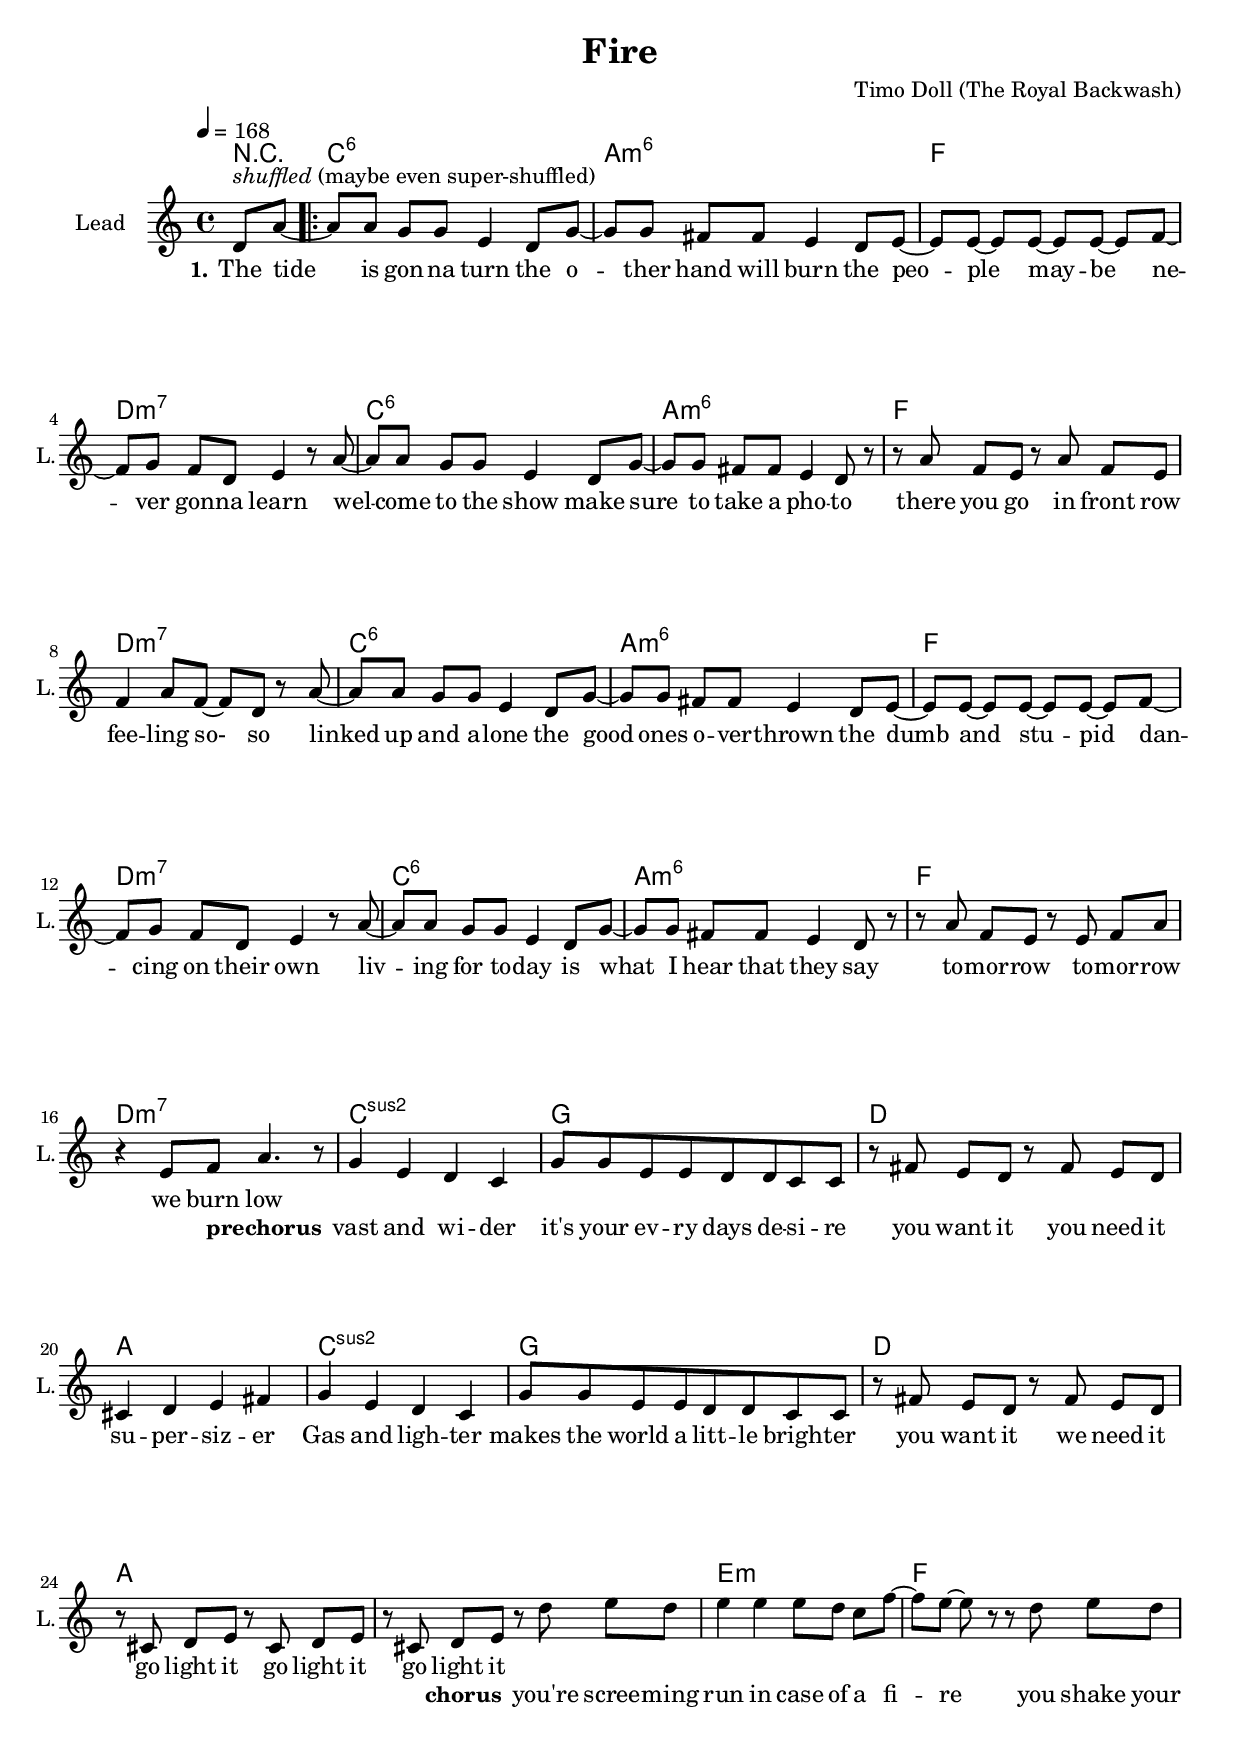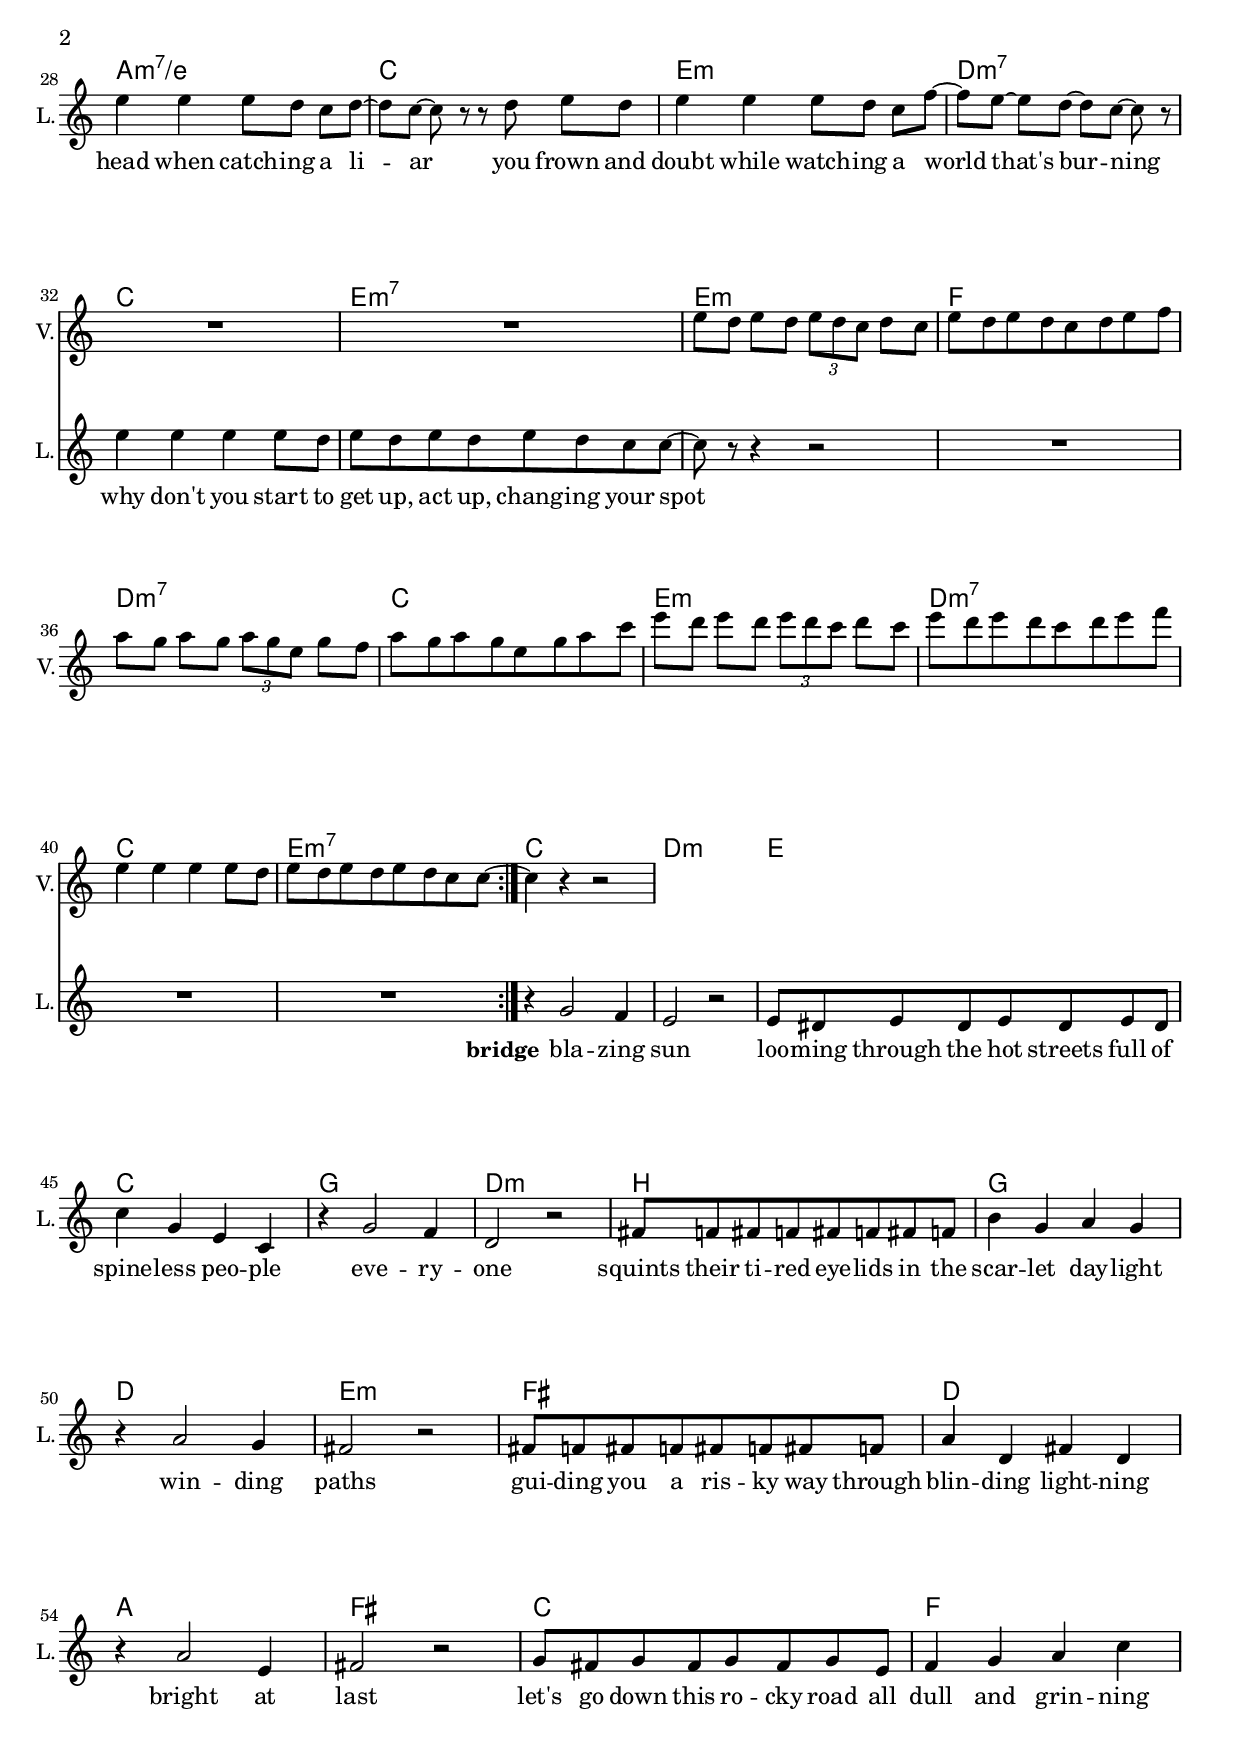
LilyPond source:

\version "2.16.2"

\include "swing.ly"

\header {
  title = "Fire"
  composer = "Timo Doll (The Royal Backwash)"

}

global = {
  \key c \major
  \time 4/4
  \tempo 4 = 168
}

harmonies = \chordmode {
  
  \germanChords
  r4
  \repeat unfold 4 {
    c1:6 a:m6 f d:m7
  }
  \repeat unfold 2 {
    c:sus2 g d a 
  }
  a
  
  e:m f a:m7/e c
  e:m d:m7 c e:m7
  e:m f d:m7 c
  e:m d:m7 c e:m7
  
  
  c d:m e c 
  g d:m b g%e:m
  d e:m fis d%g cis:5
  a fis c f
  

}

trumpetoneVerseMusic = \relative c'' {

}

trumpetonePreChorusMusic = \relative c'' {
}

trumpetoneChorusMusic = \relative c'' {
}

trumpetoneBridgeMusic = \relative c'' {
}

trumpettwoVerseMusic = \relative c'' {
}

trumpettwoPreChrousMusic = \relative c'' {

}

trumpettwoChorusMusic = \relative c'' {

}

leadMusicverse = \relative c''{
\partial 4 d,8^\markup { \italic shuffled (maybe even super-shuffled) } a'~
\bar ".|:" a a g g e4 d8 g~
g g fis fis e4 d8 e~
e e8~e e~e e~e f8~
f g f d e4 r8 a~
a a g g e4 d8 g~
g g fis fis e4 d8 r
r a' f e r a f e
f4 a8 f8~f d8 r a'~
a a g g e4 d8 g~
g g fis fis e4 d8 e~
e e8~e e~e e~e f8~
f g f d e4 r8 a~
a a g g e4 d8 g~
g g fis fis e4 d8 r
r a' f e r e f a
r4 e8 f a4. r8

}

leadMusicprechorus = \relative c'{

g'4 e d c 
g'8[ g e e d d c c]
r fis e d r fis e d 
cis4 d e fis
g4 e d c 
g'8[ g e e d d c c]
r fis e d r fis e d 
r cis d e r cis d e
r cis d e 

}

leadMusicchorus = \relative c''{
  \partial 2 r d e d
  e4 e e8 d c f~
  f e8~e r r d8 e d 
  e4 e e8 d c d~
  d c~c r r d8 e d 
  e4 e e8 d c f~
  f e8~e d~d c~c r8
  e4 e e e8 d
  e[ d e d e d c c]~
  c8 r8 r4 r2
  R1*7 \bar ":|."
  
}

leadMusicBridge = \relative c''{
  r4 g2 f4
  e2 r2
  e8[ dis e dis e dis e dis]
  c'4 g e c
  r4 g'2 f4
  d2 r
  fis8[ f fis f fis f fis f]
  b4 g a g
  r4 a2 g4
  fis2 r
  fis8[ f fis f fis f fis f]
  %g8[ fis g fis g fis g fis]
  a4 d, fis d
  %gis4 f dis cis
  r4 a'2 e4
  fis2 r 
  g8[ fis g fis g fis g e] 
  f4 g a c

}

leadWordsOne = \lyricmode { 
\set stanza = "1." 
  The tide is gon -- na turn
  the o -- ther hand will burn
  the peo -- ple may -- be ne -- ver gon -- na learn
  wel -- come to the show
  make sure to take a pho -- to
  there you go 
  in front row
  fee -- ling so- so
  
  linked up and a -- lone
  the good ones o -- ver -- thrown
  the dumb and stu -- pid dan -- cing on their own
  liv -- ing for to -- day
  is what I hear that they say 
  to -- mor -- row
  to -- mor -- row
  we burn low
  
}

leadWordsPrechorus = \lyricmode {
\set stanza = "prechorus"
vast and wi -- der
it's your ev -- ry days de -- si -- re
you want it
you need it
su -- per -- siz -- er
Gas and ligh -- ter
makes the world a litt -- le brigh -- ter
you want it
we need it
go light it
go light it
go light it
}

leadWordsChorus = \lyricmode {
\set stanza = "chorus"
you're scree -- ming run in case of a fi -- re
you shake your head when catch -- ing a li -- ar
you frown and doubt while watch -- ing a world that's bur -- ning
why don't you start to get up, act up, chang -- ing your spot
}

leadWordsBridge = \lyricmode {
\set stanza = "bridge"
  bla -- zing sun
  loo -- ming through the hot streets full of 
  spine -- less peo -- ple
  
  eve -- ry -- one
  squints their ti -- red eye -- lids in the 
  scar -- let day -- light

  win -- ding paths 
  gui -- ding you a ris -- ky way through
  blin -- ding light -- ning
  
  bright at last
  let's go down this ro -- cky road all 
  dull and grin -- ning
  
}

leadWordsTwo = \lyricmode { 
\set stanza = "2." 
}

leadWordsThree = \lyricmode {
\set stanza = "3." 

}

leadWordsFour = \lyricmode {
\set stanza = "4." 

}
backingOneVerseMusic = \relative c'' {

}

backingOneChorusMusic = \relative c'' {
}

backingOneChorusWords = \lyricmode {
 

}

backingTwoVerseMusic = \relative c' {
 
}

backingTwoChorusMusic = \relative c'' {
}

backingTwoChorusWords = \lyricmode {
}

derbassVerse = \relative c {
  \clef bass
}

violinMusic = \relative c'' { 
  r4
  R1*33
  
  %e8 a,4 c8 e a,4 r8
  %\tuplet 3/2 { e' d c } e4 \tuplet 3/2 { e8 c a } e' d
  %e8 a,4 d8 e a,4 r8
  %\transpose -1 {
  %e8 a,4 d8 e8 a,4 d8 
  %\tuplet 3/2 { e8 c a } e' a, \tuplet 3/2 { e'8 c a } e' d
  %}
  e8 d e d8 \tuplet 3/2 { e d c } d c
  %\tuplet 3/2 { e d c } \tuplet 3/2 { e d c } \tuplet 3/2 { e d c } \tuplet 3/2 { e d c }
  %e8 c e d e c e d
  e[ d e d c d e f]
  a g a g \tuplet 3/2 { a g e } g f
  a[ g a g e g a c]
  e8 d e d \tuplet 3/2 { e d c } d c
  e[ d e d c d e f]
  e,4 e e e8 d 
  e[ d e d e d c c]~
  c4 r4 r2


}

\score {
  \tripletFeel 8 {
  <<
    \new ChordNames {
      \set chordChanges = ##t
      \transpose c c { \global \harmonies }
    }

    \new StaffGroup <<
    
      \new Staff = "Violin" {
        \set Staff.instrumentName = #"Violin"
        \set Staff.shortInstrumentName = #"V."
        \set Staff.midiInstrument = #"violin"
         \transpose c c { \violinMusic }
      }
%       \new Staff = "Guitar" {
%         \set Staff.instrumentName = #"Guitar"
%         \set Staff.shortInstrumentName = #"G."
%         \set Staff.midiInstrument = #"overdriven guitar"
%         \transpose c c { \global \leadGuitarMusic }
%       }
        \new Staff = "Trumpets" <<
        \set Staff.instrumentName = #"Trumpets"
	\set Staff.shortInstrumentName = #"T."
        \set Staff.midiInstrument = #"trumpet"
        %\new Voice = "Trumpet1Verse" { \voiceOne << \transpose c c { \global \trumpetoneVerseMusic } >> }
        %\new Voice = "Trumpet1PreChorus" { \voiceOne << \transpose c c { \trumpetonePreChorusMusic } >> }
        %\new Voice = "Trumpet1Chorus" { \voiceOne << \transpose c c { \trumpetoneChorusMusic } >> }
        %\new Voice = "Trumpet1Bridge" { \voiceOne << \transpose c c { \trumpetoneBridgeMusic } >> }
	%\new Voice = "Trumpet2Verse" { \voiceTwo << \transpose c c { \global \trumpettwoVerseMusic } >> }      
	%\new Voice = "Trumpet2PreChorus" { \voiceTwo << \transpose c c {  \trumpettwoPreChrousMusic } >> }      
	%\new Voice = "Trumpet2Chorus" { \voiceTwo << \transpose c c { \trumpettwoChorusMusic } >> }      
        \new Voice = "Trumpet1" { \voiceOne << \transpose c c { \global \trumpetoneVerseMusic \trumpetonePreChorusMusic \trumpetoneChorusMusic \trumpetoneBridgeMusic} >> }
	\new Voice = "Trumpet2" { \voiceTwo << \transpose c c { \global \trumpettwoVerseMusic \trumpettwoPreChrousMusic \trumpettwoChorusMusic} >> }      
      >>
    >>  
    \new StaffGroup <<
      \new Staff = "lead" {
	\set Staff.instrumentName = #"Lead"
	\set Staff.shortInstrumentName = #"L."
        \set Staff.midiInstrument = #"voice oohs"
        \new Voice = "leadverse" { << \transpose c c { \global \leadMusicverse } >> }
        \new Voice = "leadprechorus" { << \transpose c c { \leadMusicprechorus } >> }
        \new Voice = "leadchorus" { << \transpose c c { \leadMusicchorus } >> }
        \new Voice = "leadbridge" { << \transpose c c { \leadMusicBridge } >> }
      }
      \new Lyrics \with { alignBelowContext = #"lead" }
      \lyricsto "leadbridge" \leadWordsBridge
      \new Lyrics \with { alignBelowContext = #"lead" }
      \lyricsto "leadchorus" \leadWordsChorus
      \new Lyrics \with { alignBelowContext = #"lead" }
      \lyricsto "leadprechorus" \leadWordsPrechorus
      \new Lyrics \with { alignBelowContext = #"lead" }
      \lyricsto "leadverse" \leadWordsFour
      \new Lyrics \with { alignBelowContext = #"lead" }
      \lyricsto "leadverse" \leadWordsThree
      \new Lyrics \with { alignBelowContext = #"lead" }
      \lyricsto "leadverse" \leadWordsTwo
      \new Lyrics \with { alignBelowContext = #"lead" }
      \lyricsto "leadverse" \leadWordsOne
      
     
      % we could remove the line about this with the line below, since
      % we want the alto lyrics to be below the alto Voice anyway.
      % \new Lyrics \lyricsto "altos" \altoWords

      \new Staff = "backing" <<
	%  \clef backingTwo
	\set Staff.instrumentName = #"Backing"
	\set Staff.shortInstrumentName = #"B."
        \set Staff.midiInstrument = #"voice oohs"
	\new Voice = "backingOnes" { \voiceOne << \transpose c c { \global \backingOneVerseMusic \backingOneChorusMusic } >> }
	\new Voice = "backingTwoes" { \voiceTwo << \transpose c c { \global \backingTwoVerseMusic \backingTwoChorusMusic } >> }

      >>
      \new Lyrics \with { alignAboveContext = #"backing" }
      \lyricsto "backingOnes" \backingOneChorusWords
      \new Lyrics \with { alignBelowContext = #"backing" }
      \lyricsto "backingTwoes" \backingTwoChorusWords
      
      \new Staff = "Staff_bass" {
        \set Staff.instrumentName = #"Bass"
        %\set Staff.midiInstrument = #"electric bass (pick)"
        \set Staff.midiInstrument = #"distorted guitar"
        \transpose c c { \global \derbassVerse }
      }      % again, we could replace the line above this with the line below.
      % \new Lyrics \lyricsto "backingTwoes" \backingTwoWords
    >>
  >>
  }
  \midi {}
  \layout {
    \context {
      \Staff \RemoveEmptyStaves
      \override VerticalAxisGroup #'remove-first = ##t
    }
  }
}

#(set-global-staff-size 19)

\paper {
  page-count = #2
  
}
